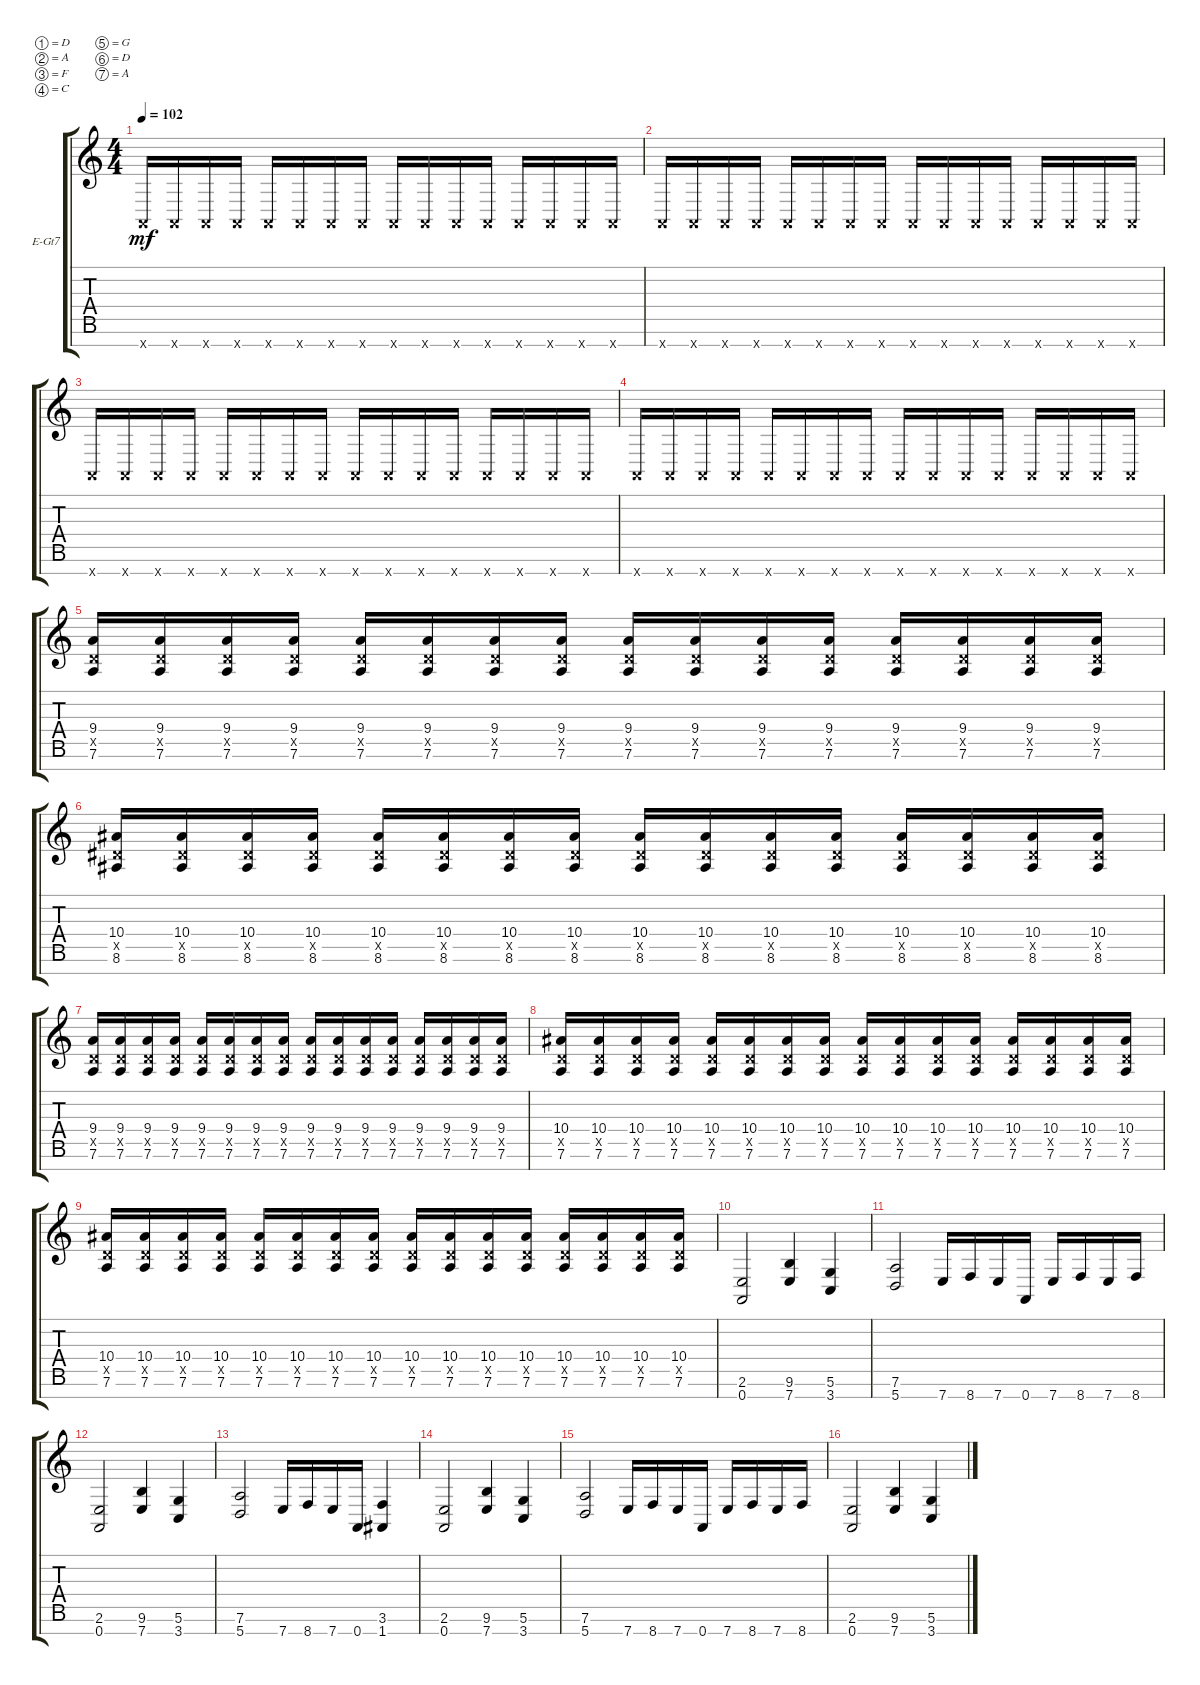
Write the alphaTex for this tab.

\defaultSystemsLayout 4
\bracketExtendMode groupsimilarinstruments
\firstSystemTrackNameOrientation horizontal
\otherSystemsTrackNameOrientation horizontal
\track ("Guitar right" "E-Gt7") {instrument distortionguitar}
\staff {score tabs}
\tuning (D4 A3 F3 C3 G2 D2 A1)
\ts (4 4)
\tempo 102
\clef g2
\ks c
0.7{x}.16{dy mf} 0.7{x}.16 0.7{x}.16 0.7{x}.16 0.7{x}.16 0.7{x}.16 0.7{x}.16 0.7{x}.16 0.7{x}.16 0.7{x}.16 0.7{x}.16 0.7{x}.16 0.7{x}.16 0.7{x}.16 0.7{x}.16 0.7{x}.16 |
0.7{x}.16 0.7{x}.16 0.7{x}.16 0.7{x}.16 0.7{x}.16 0.7{x}.16 0.7{x}.16 0.7{x}.16 0.7{x}.16 0.7{x}.16 0.7{x}.16 0.7{x}.16 0.7{x}.16 0.7{x}.16 0.7{x}.16 0.7{x}.16 |
0.7{x}.16 0.7{x}.16 0.7{x}.16 0.7{x}.16 0.7{x}.16 0.7{x}.16 0.7{x}.16 0.7{x}.16 0.7{x}.16 0.7{x}.16 0.7{x}.16 0.7{x}.16 0.7{x}.16 0.7{x}.16 0.7{x}.16 0.7{x}.16 |
0.7{x}.16 0.7{x}.16 0.7{x}.16 0.7{x}.16 0.7{x}.16 0.7{x}.16 0.7{x}.16 0.7{x}.16 0.7{x}.16 0.7{x}.16 0.7{x}.16 0.7{x}.16 0.7{x}.16 0.7{x}.16 0.7{x}.16 0.7{x}.16 |
(7.6 7.5{x} 9.4).16 (7.6 7.5{x} 9.4).16 (7.6 7.5{x} 9.4).16 (7.6 7.5{x} 9.4).16 (7.6 7.5{x} 9.4).16 (7.6 7.5{x} 9.4).16 (7.6 7.5{x} 9.4).16 (7.6 7.5{x} 9.4).16 (7.6 7.5{x} 9.4).16 (7.6 7.5{x} 9.4).16 (7.6 7.5{x} 9.4).16 (7.6 7.5{x} 9.4).16 (7.6 7.5{x} 9.4).16 (7.6 7.5{x} 9.4).16 (7.6 7.5{x} 9.4).16 (7.6 7.5{x} 9.4).16 |
(8.6 10.4 8.5{x}).16 (8.6 10.4 8.5{x}).16 (8.6 10.4 8.5{x}).16 (8.6 10.4 8.5{x}).16 (8.6 10.4 8.5{x}).16 (8.6 10.4 8.5{x}).16 (8.6 10.4 8.5{x}).16 (8.6 10.4 8.5{x}).16 (8.6 10.4 8.5{x}).16 (8.6 10.4 8.5{x}).16 (8.6 10.4 8.5{x}).16 (8.6 10.4 8.5{x}).16 (8.6 10.4 8.5{x}).16 (8.6 10.4 8.5{x}).16 (8.6 10.4 8.5{x}).16 (8.6 10.4 8.5{x}).16 |
(7.6 7.5{x} 9.4).16 (7.6 7.5{x} 9.4).16 (7.6 7.5{x} 9.4).16 (7.6 7.5{x} 9.4).16 (7.6 7.5{x} 9.4).16 (7.6 7.5{x} 9.4).16 (7.6 7.5{x} 9.4).16 (7.6 7.5{x} 9.4).16 (7.6 7.5{x} 9.4).16 (7.6 7.5{x} 9.4).16 (7.6 7.5{x} 9.4).16 (7.6 7.5{x} 9.4).16 (7.6 7.5{x} 9.4).16 (7.6 7.5{x} 9.4).16 (7.6 7.5{x} 9.4).16 (7.6 7.5{x} 9.4).16 |
(7.6 10.4 7.5{x}).16 (7.6 10.4 7.5{x}).16 (7.6 10.4 7.5{x}).16 (7.6 10.4 7.5{x}).16 (7.6 10.4 7.5{x}).16 (7.6 10.4 7.5{x}).16 (7.6 10.4 7.5{x}).16 (7.6 10.4 7.5{x}).16 (7.6 10.4 7.5{x}).16 (7.6 10.4 7.5{x}).16 (7.6 10.4 7.5{x}).16 (7.6 10.4 7.5{x}).16 (7.6 10.4 7.5{x}).16 (7.6 10.4 7.5{x}).16 (7.6 10.4 7.5{x}).16 (7.6 10.4 7.5{x}).16 |
(7.6 10.4 7.5{x}).16 (7.6 10.4 7.5{x}).16 (7.6 10.4 7.5{x}).16 (7.6 10.4 7.5{x}).16 (7.6 10.4 7.5{x}).16 (7.6 10.4 7.5{x}).16 (7.6 10.4 7.5{x}).16 (7.6 10.4 7.5{x}).16 (7.6 10.4 7.5{x}).16 (7.6 10.4 7.5{x}).16 (7.6 10.4 7.5{x}).16 (7.6 10.4 7.5{x}).16 (7.6 10.4 7.5{x}).16 (7.6 10.4 7.5{x}).16 (7.6 10.4 7.5{x}).16 (7.6 10.4 7.5{x}).16 |
(2.6 0.7).2 (7.7 9.6).4 (3.7 5.6).4 |
(5.7 7.6).2 7.7.16 8.7.16 7.7.16 0.7.16 7.7.16 8.7.16 7.7.16 8.7.16 |
(2.6 0.7).2 (7.7 9.6).4 (3.7 5.6).4 |
(5.7 7.6).2 7.7.16 8.7.16 7.7.16 0.7.16 (1.7 3.6).4 |
\scale
0.494083 (2.6 0.7).2 (7.7 9.6).4 (3.7 5.6).4 |
\scale
0.506011 (5.7 7.6).2 7.7.16 8.7.16 7.7.16 0.7.16 7.7.16 8.7.16 7.7.16 8.7.16 |
\scale
0.511218 (2.6 0.7).2 (7.7 9.6).4 (3.7 5.6).4
